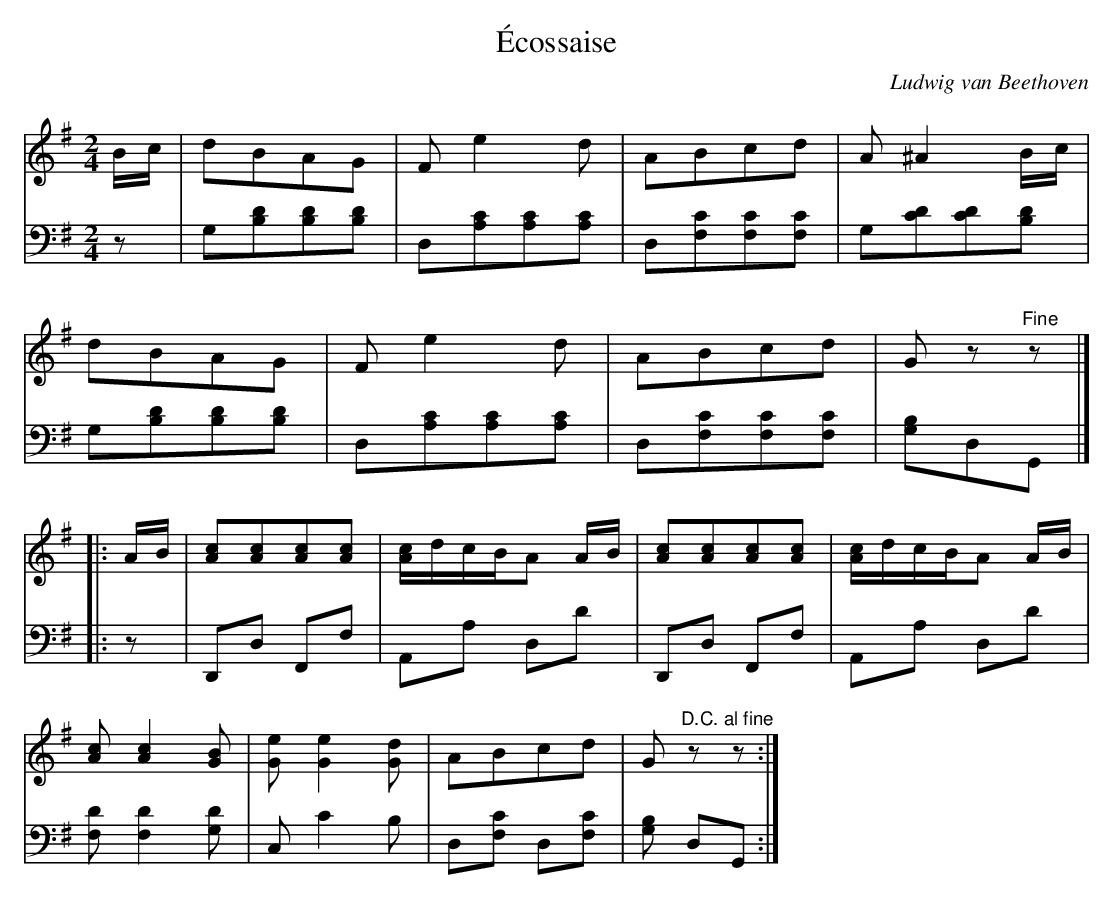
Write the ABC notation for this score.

X:1
T:\'Ecossaise
C:Ludwig van Beethoven
V:1 Program 1 0 %Piano
V:2 Program 1 0 bass %Piano
M:2/4
L:1/8
K:G
V:1
B/c/|dBAG|Fe2d|ABcd|A^A2B/c/|
V:2
z|G,[B,D][B,D][B,D]|D,[A,C][A,C][A,C]|D,[F,C][F,C][F,C]|G,[CD][CD][B,D]|
V:1
dBAG|Fe2d|ABcd|G z "^Fine"z|]
V:2
G,[B,D][B,D][B,D]|D,[A,C][A,C][A,C]|D,[F,C][F,C][F,C]|[G,B,]D,G,,|]
V:1
|:A/B/|[Ac][Ac][Ac][Ac]|[A/c/]d/c/B/A A/B/|[Ac][Ac][Ac][Ac]|[A/c/]d/c/B/A A/B/|
V:2
|:z|D,,D, F,,F,|A,,A, D,D|D,,D, F,,F,|A,,A, D,D|
V:1
[Ac][A2c2][GB]|[Ge][G2e2][Gd]|ABcd|G "^D.C. al fine"z z:|
V:2
[F,D][F,2D2][G,D]|C,C2B,|D,[F,C] D,[F,C]|[G,B,] D,G,,:|
